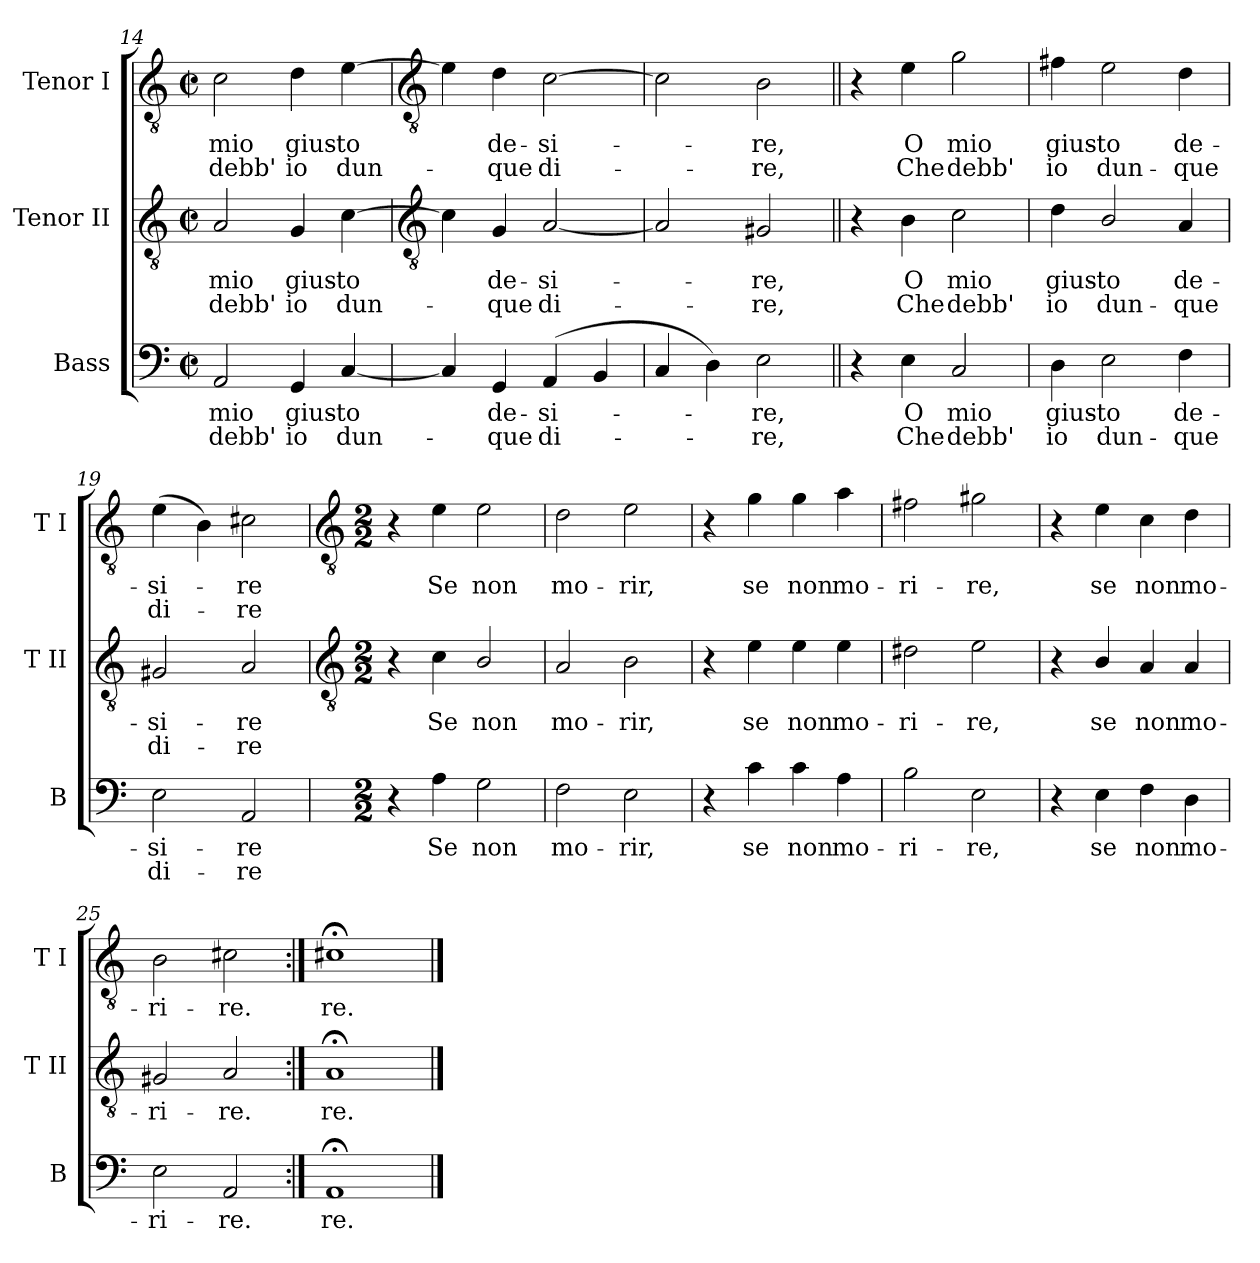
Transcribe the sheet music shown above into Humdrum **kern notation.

**kern	**text	**text	**kern	**text	**text	**kern	**text	**text
*part3	*part3	*part3	*part2	*part2	*part2	*part1	*part1	*part1
*staff3	*staff3	*staff3	*staff2	*staff2	*staff2	*staff1	*staff1	*staff1
*I"Bass	*	*	*I"Tenor II	*	*	*I"Tenor I	*	*
*I'B	*	*	*I'T II	*	*	*I'T I	*	*
*clefF4	*	*	*clefGv2	*	*	*clefGv2	*	*
*k[]	*	*	*k[]	*	*	*k[]	*	*
*C:	*	*	*C:	*	*	*C:	*	*
*M2/2	*	*	*M2/2	*	*	*M2/2	*	*
*met(c|)	*	*	*met(c|)	*	*	*met(c|)	*	*
=14	=14	=14	=14	=14	=14	=14	=14	=14
!	!LO:LY:b	!LO:LY:b	!	!LO:LY:b	!LO:LY:b	!	!LO:LY:b	!LO:LY:b
2AA	mio	debb'	2A	mio	debb'	2c	mio	debb'
!	!LO:LY:b	!LO:LY:b	!	!LO:LY:b	!LO:LY:b	!	!LO:LY:b	!LO:LY:b
4GG	gius-	-io	4G	gius-	-io	4d	gius-	-io
!	!LO:LY:b	!LO:LY:b	!	!LO:LY:b	!LO:LY:b	!	!LO:LY:b	!LO:LY:b
[4C	to	dun-	[4c	to	dun-	[4e	to	dun-
!!LO:LB:g=z
=15	=15	=15	=15	=15	=15	=15	=15	=15
*	*	*	*clefGv2	*	*	*clefGv2	*	*
4C]	.	.	4c]	.	.	4e]	.	.
!	!LO:LY:b	!LO:LY:b	!	!LO:LY:b	!LO:LY:b	!	!LO:LY:b	!LO:LY:b
4GG	de-	-que	4G	de-	-que	4d	de-	-que
!	!LO:LY:b	!LO:LY:b	!	!LO:LY:b	!LO:LY:b	!	!LO:LY:b	!LO:LY:b
(<4AA	si-	di-	[2A	si-	di-	[2c	si-	di-
4BB	.	.	.	.	.	.	.	.
=16	=16	=16	=16	=16	=16	=16	=16	=16
4C	.	.	2A]	.	.	2c]	.	.
4D)	.	.	.	.	.	.	.	.
!	!LO:LY:b	!LO:LY:b	!	!LO:LY:b	!LO:LY:b	!	!LO:LY:b	!LO:LY:b
2E	re,	re,	2G#X	re,	re,	2B	re,	re,
=17||	=17||	=17||	=17||	=17||	=17||	=17||	=17||	=17||
4r	.	.	4r	.	.	4r	.	.
!	!LO:LY:b	!LO:LY:b	!	!LO:LY:b	!LO:LY:b	!	!LO:LY:b	!LO:LY:b
4E	O	Che	4B	O	Che	4e	O	Che
!	!LO:LY:b	!LO:LY:b	!	!LO:LY:b	!LO:LY:b	!	!LO:LY:b	!LO:LY:b
2C	mio	debb'	2c	mio	debb'	2g	mio	debb'
=18	=18	=18	=18	=18	=18	=18	=18	=18
!	!LO:LY:b	!LO:LY:b	!	!LO:LY:b	!LO:LY:b	!	!LO:LY:b	!LO:LY:b
4D	gius-	-io	4d	gius-	-io	4f#X	gius-	-io
!	!LO:LY:b	!LO:LY:b	!	!LO:LY:b	!LO:LY:b	!	!LO:LY:b	!LO:LY:b
2E	to	dun-	2B/	to	dun-	2e	to	dun-
!	!LO:LY:b	!LO:LY:b	!	!LO:LY:b	!LO:LY:b	!	!LO:LY:b	!LO:LY:b
4F	-de-	-que	4A	-de-	-que	4d	-de-	-que
=19	=19	=19	=19	=19	=19	=19	=19	=19
!	!LO:LY:b	!LO:LY:b	!	!LO:LY:b	!LO:LY:b	!	!LO:LY:b	!LO:LY:b
2E	si-	-di-	2G#X	si-	-di-	(>4e	si-	di-
.	.	.	.	.	.	4B)	.	.
!	!LO:LY:b	!LO:LY:b	!	!LO:LY:b	!LO:LY:b	!	!LO:LY:b	!LO:LY:b
2AA	-re	re	2A	-re	re	2c#X	re	re
!!LO:LB:g=z
=20	=20	=20	=20	=20	=20	=20	=20	=20
*	*	*	*clefGv2	*	*	*clefGv2	*	*
*M2/2	*	*	*M2/2	*	*	*M2/2	*	*
4r	.	.	4r	.	.	4r	.	.
!	!LO:LY:b	!	!	!LO:LY:b	!	!	!LO:LY:b	!
4A	Se	.	4c	Se	.	4e	Se	.
!	!LO:LY:b	!	!	!LO:LY:b	!	!	!LO:LY:b	!
2G	non	.	2B/	non	.	2e	non	.
=21	=21	=21	=21	=21	=21	=21	=21	=21
!	!LO:LY:b	!	!	!LO:LY:b	!	!	!LO:LY:b	!
2F	mo-	.	2A	mo-	.	2d	mo-	.
!	!LO:LY:b	!	!	!LO:LY:b	!	!	!LO:LY:b	!
2E	-rir,	.	2B	-rir,	.	2e	-rir,	.
=22	=22	=22	=22	=22	=22	=22	=22	=22
4r	.	.	4r	.	.	4r	.	.
!	!LO:LY:b	!	!	!LO:LY:b	!	!	!LO:LY:b	!
4c	se	.	4e	se	.	4g	se	.
!	!LO:LY:b	!	!	!LO:LY:b	!	!	!LO:LY:b	!
4c	non	.	4e	non	.	4g	non	.
!	!LO:LY:b	!	!	!LO:LY:b	!	!	!LO:LY:b	!
4A	mo-	.	4e	mo-	.	4a	mo-	.
=23	=23	=23	=23	=23	=23	=23	=23	=23
!	!LO:LY:b	!	!	!LO:LY:b	!	!	!LO:LY:b	!
2B	-ri-	.	2d#X	-ri-	.	2f#X	-ri-	.
!	!LO:LY:b	!	!	!LO:LY:b	!	!	!LO:LY:b	!
2E	-re,	.	2e	-re,	.	2g#X	-re,	.
=24	=24	=24	=24	=24	=24	=24	=24	=24
4r	.	.	4r	.	.	4r	.	.
!	!LO:LY:b	!	!	!LO:LY:b	!	!	!LO:LY:b	!
4E	se	.	4B/	se	.	4e	se	.
!	!LO:LY:b	!	!	!LO:LY:b	!	!	!LO:LY:b	!
4F	non	.	4A	non	.	4c	non	.
!	!LO:LY:b	!	!	!LO:LY:b	!	!	!LO:LY:b	!
4D	mo-	.	4A	mo-	.	4d	mo-	.
=25	=25	=25	=25	=25	=25	=25	=25	=25
!	!LO:LY:b	!	!	!LO:LY:b	!	!	!LO:LY:b	!
2E	-ri-	.	2G#X	-ri-	.	2B	-ri-	.
!	!LO:LY:b	!	!	!LO:LY:b	!	!	!LO:LY:b	!
2AA	-re.	.	2A	-re.	.	2c#X	-re.	.
=26:|!	=26:|!	=26:|!	=26:|!	=26:|!	=26:|!	=26:|!	=26:|!	=26:|!
!	!LO:LY:b	!	!	!LO:LY:b	!	!	!LO:LY:b	!
1AA;<	re.	.	1A;<	re.	.	1c#X;<	re.	.
==	==	==	==	==	==	==	==	==
*-	*-	*-	*-	*-	*-	*-	*-	*-
